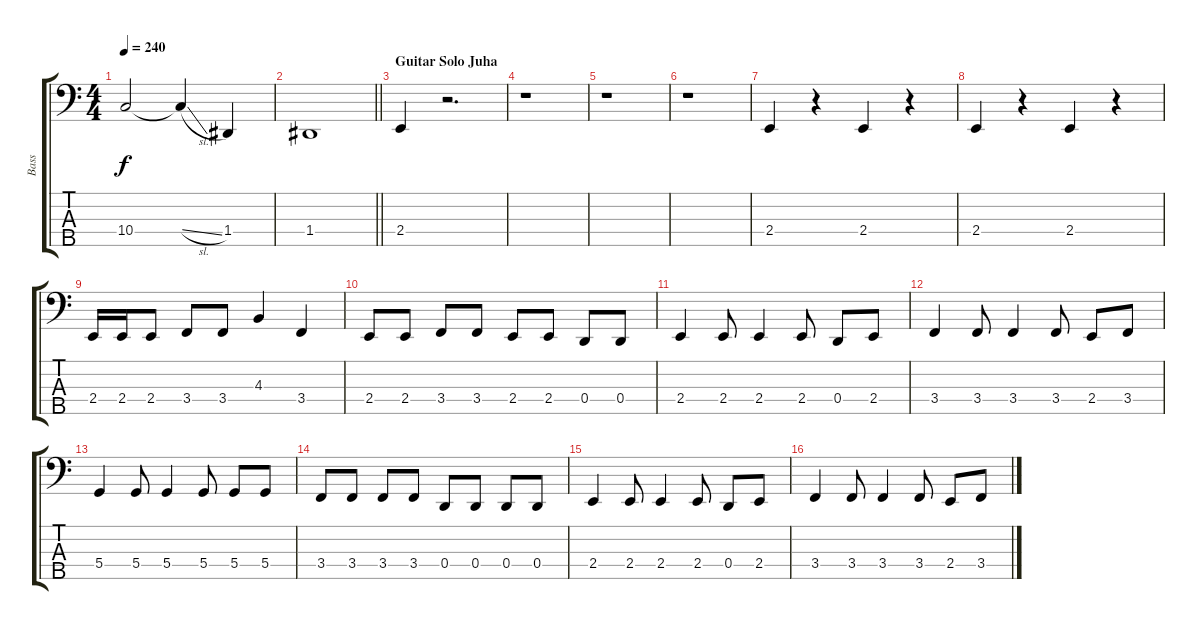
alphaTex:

\track ("Bass" "Bass") {instrument electricbasspick}
\staff {score tabs}
\tuning (F2 C2 G1 D1 A0) {hide}
\ts (4 4)
\tempo 240
\clef f4
\ks c
10.4.2{dy f} 10.4{sl t}.4 1.4.4 |
\barLineRight lightlight
1.4.1 |
\section ("" "Guitar Solo Juha")
2.4.4 r.2{d} |
r.1 |
r.1 |
r.1 |
2.4.4 r.4 2.4.4 r.4 |
2.4.4 r.4 2.4.4 r.4 |
2.4.16 2.4.16 2.4.8 3.4.8 3.4.8 4.3.4 3.4.4 |
2.4.8 2.4.8 3.4.8 3.4.8 2.4.8 2.4.8 0.4.8 0.4.8 |
2.4.4 2.4.8 2.4.4 2.4.8 0.4.8 2.4.8 |
3.4.4 3.4.8 3.4.4 3.4.8 2.4.8 3.4.8 |
5.4.4 5.4.8 5.4.4 5.4.8 5.4.8 5.4.8 |
3.4.8 3.4.8 3.4.8 3.4.8 0.4.8 0.4.8 0.4.8 0.4.8 |
2.4.4 2.4.8 2.4.4 2.4.8 0.4.8 2.4.8 |
3.4.4 3.4.8 3.4.4 3.4.8 2.4.8 3.4.8
